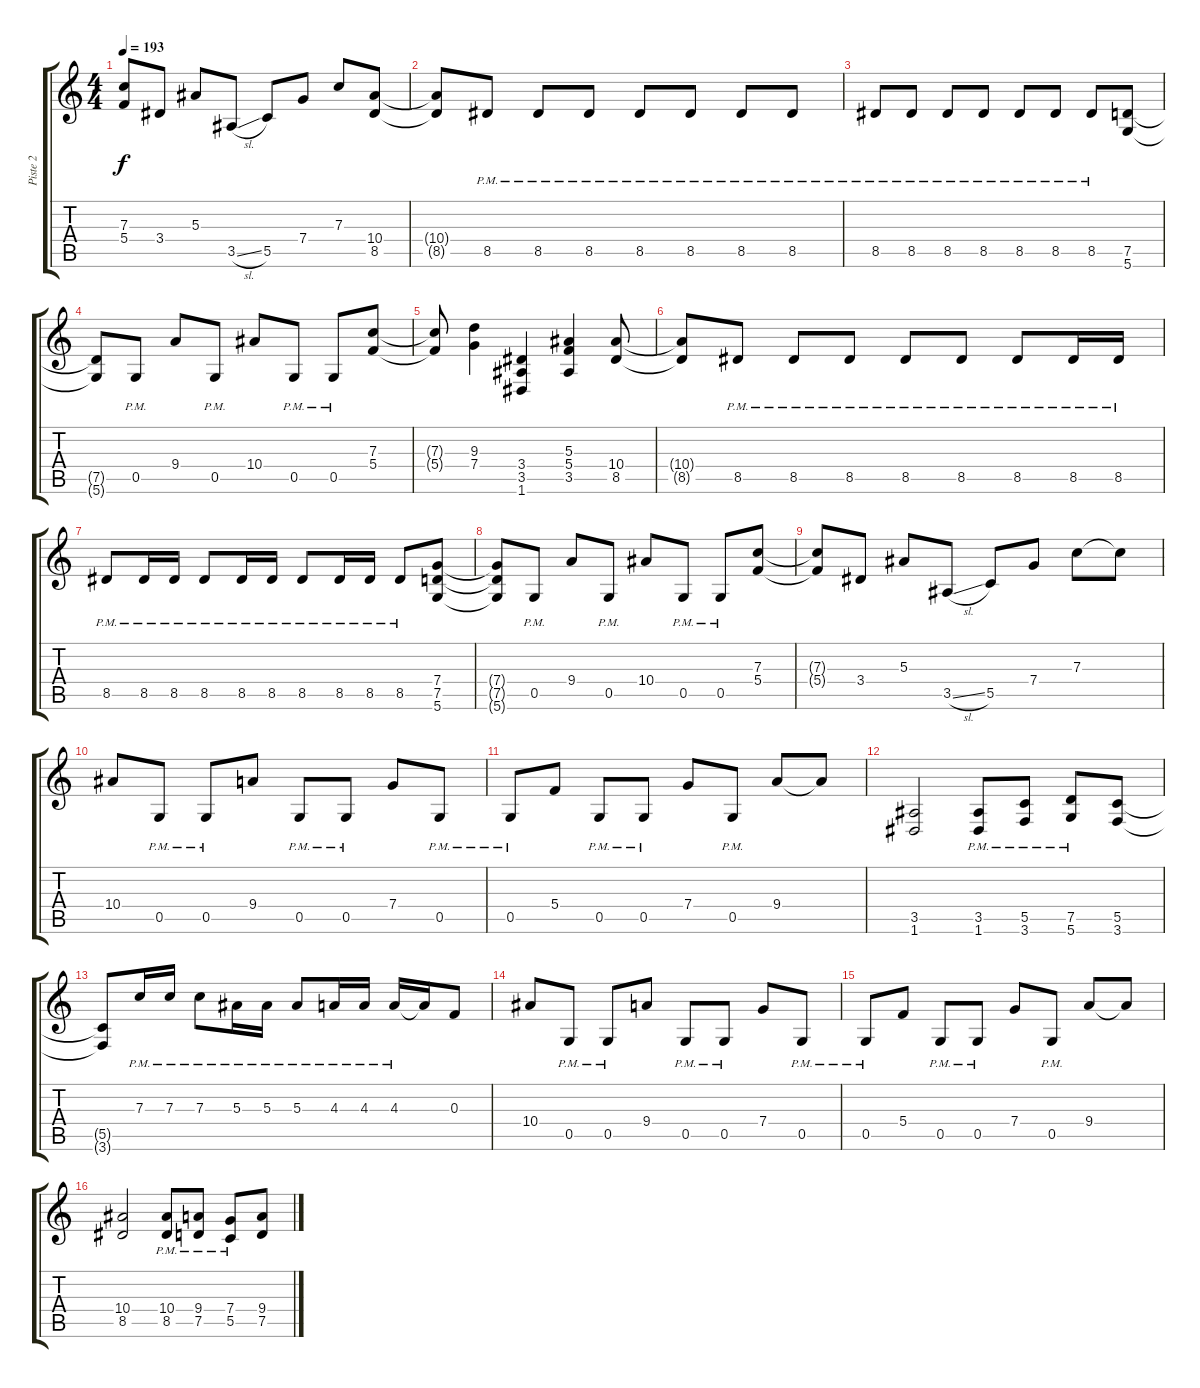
\track ("Piste 2" "Piste 2") {instrument distortionguitar}
\staff {score tabs}
\tuning (D4 A3 F3 C3 G2 D2) {hide}
\ts (4 4)
\tempo 193
\clef g2
\ks c
(7.3{t} 5.4{t}).8{dy f} 3.4.8 5.3.8 3.5{sl}.8 5.5.8 7.4.8 7.3.8 (10.4 8.5).8 |
(10.4{t} 8.5{t}).8 8.5{pm}.8 8.5{pm}.8 8.5{pm}.8 8.5{pm}.8 8.5{pm}.8 8.5{pm}.8 8.5{pm}.8 |
8.5{pm}.8 8.5{pm}.8 8.5{pm}.8 8.5{pm}.8 8.5{pm}.8 8.5{pm}.8 8.5{pm}.8 (7.5 5.6).8 |
(7.5{t} 5.6{t}).8 0.5{pm}.8 9.4.8 0.5{pm}.8 10.4.8 0.5{pm}.8 0.5{pm}.8 (7.3 5.4).8 |
(7.3{t} 5.4{t}).8 (9.3 7.4).4 (3.4 3.5 1.6).4 (5.3 5.4 3.5).4 (10.4 8.5).8 |
(10.4{t} 8.5{t}).8 8.5{pm}.8 8.5{pm}.8 8.5{pm}.8 8.5{pm}.8 8.5{pm}.8 8.5{pm}.8 8.5{pm}.16 8.5{pm}.16 |
8.5{pm}.8 8.5{pm}.16 8.5{pm}.16 8.5{pm}.8 8.5{pm}.16 8.5{pm}.16 8.5{pm}.8 8.5{pm}.16 8.5{pm}.16 8.5{pm}.8 (7.4 7.5 5.6).8 |
(7.4{t} 7.5{t} 5.6{t}).8 0.5{pm}.8 9.4.8 0.5{pm}.8 10.4.8 0.5{pm}.8 0.5{pm}.8 (7.3 5.4).8 |
(7.3{t} 5.4{t}).8 3.4.8 5.3.8 3.5{sl}.8 5.5.8 7.4.8 7.3.8 7.3{t}.8 |
10.4.8 0.5{pm}.8 0.5{pm}.8 9.4.8 0.5{pm}.8 0.5{pm}.8 7.4.8 0.5{pm}.8 |
0.5{pm}.8 5.4.8 0.5{pm}.8 0.5{pm}.8 7.4.8 0.5{pm}.8 9.4.8 9.4{t}.8 |
(3.5 1.6).2 (3.5{pm} 1.6{pm}).8 (5.5{pm} 3.6{pm}).8 (7.5{pm} 5.6{pm}).8 (5.5 3.6).8 |
(5.5{t} 3.6{t}).8 7.3{pm}.16 7.3{pm}.16 7.3{pm}.8 5.3{pm}.16 5.3{pm}.16 5.3{pm}.8 4.3{pm}.16 4.3{pm}.16 4.3{pm}.16 4.3{t}.16 0.3.8 |
10.4.8 0.5{pm}.8 0.5{pm}.8 9.4.8 0.5{pm}.8 0.5{pm}.8 7.4.8 0.5{pm}.8 |
0.5{pm}.8 5.4.8 0.5{pm}.8 0.5{pm}.8 7.4.8 0.5{pm}.8 9.4.8 9.4{t}.8 |
(10.4 8.5).2 (10.4{pm} 8.5{pm}).8 (9.4{pm} 7.5{pm}).8 (7.4{pm} 5.5{pm}).8 (9.4 7.5).8
